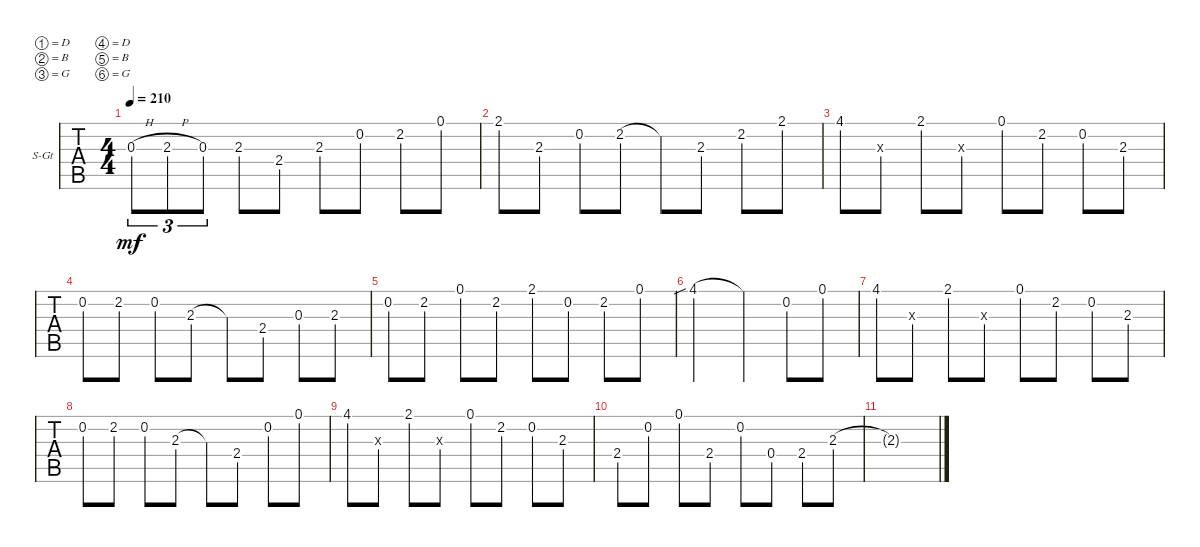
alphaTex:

\defaultSystemsLayout 4
\bracketExtendMode groupsimilarinstruments
\firstSystemTrackNameOrientation horizontal
\otherSystemsTrackNameOrientation horizontal
\track ("Steel Guitar" "S-Gt") {instrument acousticguitarsteel}
\staff {tabs}
\tuning (D4 B3 G3 D3 B2 G2)
\ts (4 4)
\tempo 210
\clef g2
\scale
0.536122
\ks a
0.3{h}.8{tu (3 2) dy mf instrument acousticguitarsteel} 2.3{h}.8{tu (3 2)} 0.3.8{tu (3 2)} 2.3.8 2.4.8 2.3.8 0.2.8 2.2.8 0.1.8 |
\scale
0.231939 2.1.8 2.3.8 0.2.8 2.2.8 2.2{t}.8 2.3.8 2.2.8 2.1.8 |
\scale
0.231939 4.1.8 0.3{x}.8 2.1.8 0.3{x}.8 0.1.8 2.2.8 0.2.8 2.3.8 |
\scale
0.333333 0.2.8 2.2.8 0.2.8 2.3.8 2.3{t}.8 2.4.8 0.3.8 2.3.8 |
\scale
0.333333 0.2.8 2.2.8 0.1.8 2.2.8 2.1.8 0.2.8 2.2.8 0.1.8 |
\scale
0.333333 4.1{sib}.2 4.1{t}.4 0.2.8 0.1.8 |
\scale
0.333333 4.1.8 0.3{x}.8 2.1.8 0.3{x}.8 0.1.8 2.2.8 0.2.8 2.3.8 |
\scale
0.333333 0.2.8 2.2.8 0.2.8 2.3.8 2.3{t}.8 2.4.8 0.2.8 0.1.8 |
\scale
0.333333 4.1.8 0.3{x}.8 2.1.8 0.3{x}.8 0.1.8 2.2.8 0.2.8 2.3.8 |
2.4.8 0.2.8 0.1.8 2.4.8 0.2.8 0.4.8 2.4.8 2.3.8 |
2.3{t}.1
